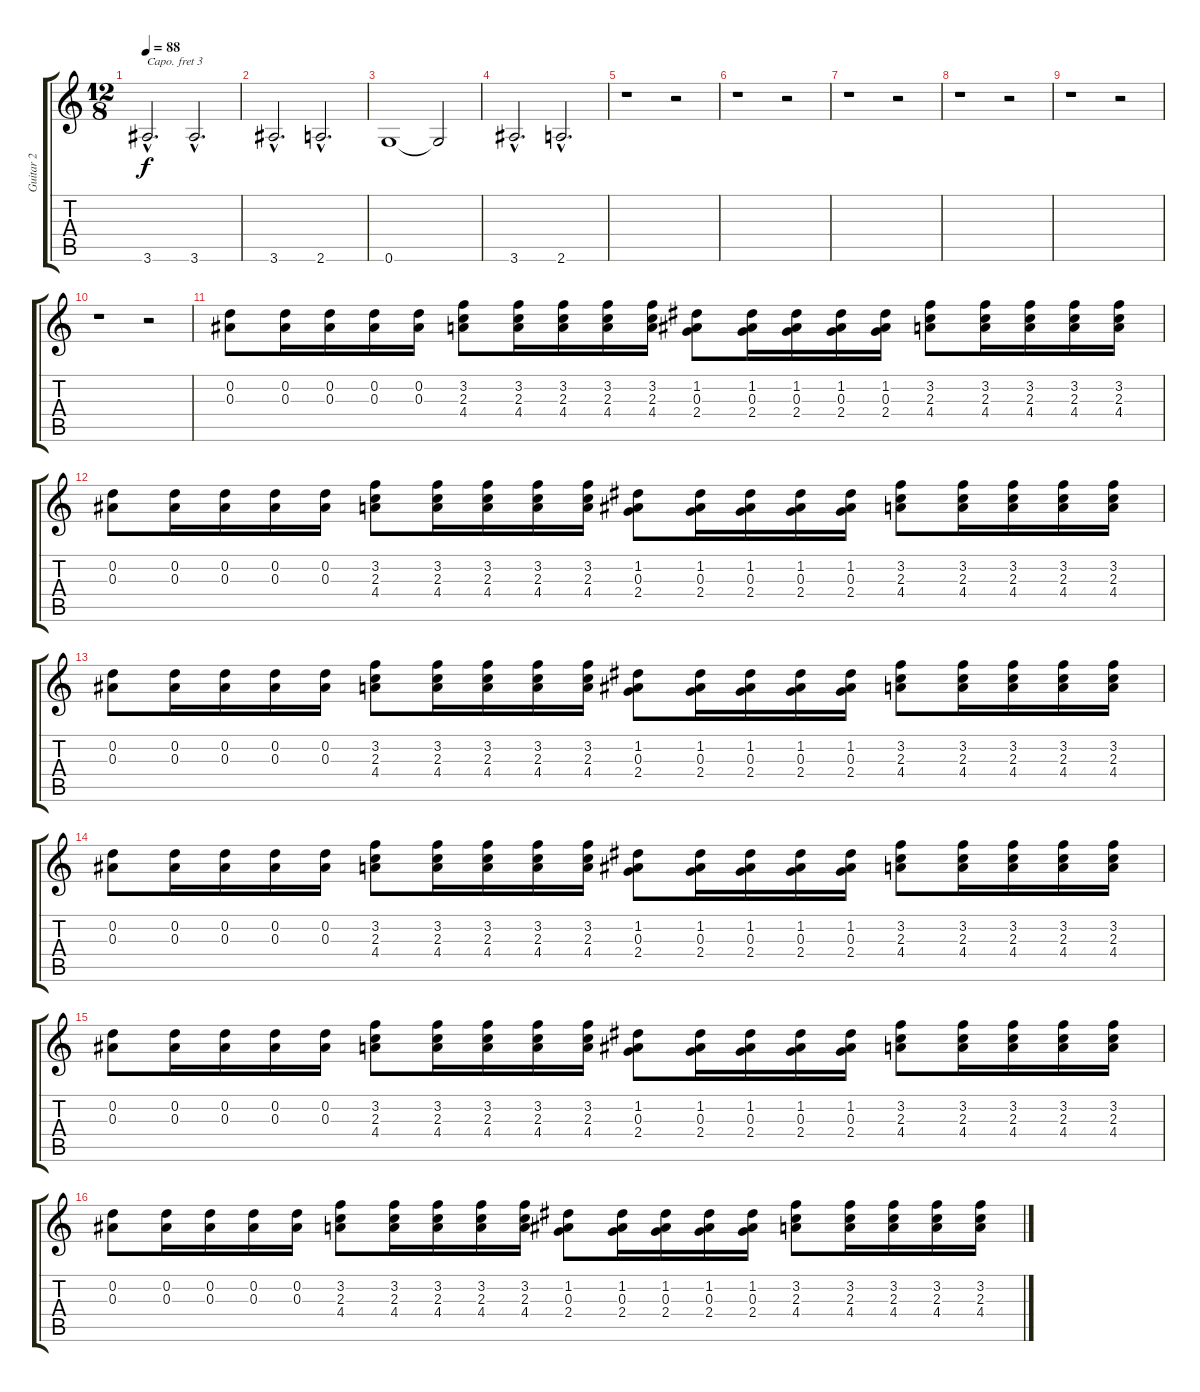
\track ("Guitar 2" "Guitar 2") {instrument acousticguitarnylon}
\staff {score tabs}
\capo 3
\tuning (E4 B3 G3 D3 A2 E2) {hide}
\ts (12 8)
\tempo 88
\clef g2
\ks c
3.6{hac}.2{d dy f} 3.6{hac}.2{d} |
3.6{hac}.2{d} 2.6{hac}.2{d} |
0.6.1 0.6{t}.2 |
3.6{hac}.2{d} 2.6{hac}.2{d} |
r.1 r.2 |
r.1 r.2 |
r.1 r.2 |
r.1 r.2 |
r.1 r.2 |
r.1 r.2 |
(0.2 0.3).8 (0.2 0.3).16 (0.2 0.3).16 (0.2 0.3).16 (0.2 0.3).16 (3.2 2.3 4.4).8 (3.2 2.3 4.4).16 (3.2 2.3 4.4).16 (3.2 2.3 4.4).16 (3.2 2.3 4.4).16 (1.2 0.3 2.4).8 (1.2 0.3 2.4).16 (1.2 0.3 2.4).16 (1.2 0.3 2.4).16 (1.2 0.3 2.4).16 (3.2 2.3 4.4).8 (3.2 2.3 4.4).16 (3.2 2.3 4.4).16 (3.2 2.3 4.4).16 (3.2 2.3 4.4).16 |
(0.2 0.3).8 (0.2 0.3).16 (0.2 0.3).16 (0.2 0.3).16 (0.2 0.3).16 (3.2 2.3 4.4).8 (3.2 2.3 4.4).16 (3.2 2.3 4.4).16 (3.2 2.3 4.4).16 (3.2 2.3 4.4).16 (1.2 0.3 2.4).8 (1.2 0.3 2.4).16 (1.2 0.3 2.4).16 (1.2 0.3 2.4).16 (1.2 0.3 2.4).16 (3.2 2.3 4.4).8 (3.2 2.3 4.4).16 (3.2 2.3 4.4).16 (3.2 2.3 4.4).16 (3.2 2.3 4.4).16 |
(0.2 0.3).8 (0.2 0.3).16 (0.2 0.3).16 (0.2 0.3).16 (0.2 0.3).16 (3.2 2.3 4.4).8 (3.2 2.3 4.4).16 (3.2 2.3 4.4).16 (3.2 2.3 4.4).16 (3.2 2.3 4.4).16 (1.2 0.3 2.4).8 (1.2 0.3 2.4).16 (1.2 0.3 2.4).16 (1.2 0.3 2.4).16 (1.2 0.3 2.4).16 (3.2 2.3 4.4).8 (3.2 2.3 4.4).16 (3.2 2.3 4.4).16 (3.2 2.3 4.4).16 (3.2 2.3 4.4).16 |
(0.2 0.3).8 (0.2 0.3).16 (0.2 0.3).16 (0.2 0.3).16 (0.2 0.3).16 (3.2 2.3 4.4).8 (3.2 2.3 4.4).16 (3.2 2.3 4.4).16 (3.2 2.3 4.4).16 (3.2 2.3 4.4).16 (1.2 0.3 2.4).8 (1.2 0.3 2.4).16 (1.2 0.3 2.4).16 (1.2 0.3 2.4).16 (1.2 0.3 2.4).16 (3.2 2.3 4.4).8 (3.2 2.3 4.4).16 (3.2 2.3 4.4).16 (3.2 2.3 4.4).16 (3.2 2.3 4.4).16 |
(0.2 0.3).8 (0.2 0.3).16 (0.2 0.3).16 (0.2 0.3).16 (0.2 0.3).16 (3.2 2.3 4.4).8 (3.2 2.3 4.4).16 (3.2 2.3 4.4).16 (3.2 2.3 4.4).16 (3.2 2.3 4.4).16 (1.2 0.3 2.4).8 (1.2 0.3 2.4).16 (1.2 0.3 2.4).16 (1.2 0.3 2.4).16 (1.2 0.3 2.4).16 (3.2 2.3 4.4).8 (3.2 2.3 4.4).16 (3.2 2.3 4.4).16 (3.2 2.3 4.4).16 (3.2 2.3 4.4).16 |
(0.2 0.3).8 (0.2 0.3).16 (0.2 0.3).16 (0.2 0.3).16 (0.2 0.3).16 (3.2 2.3 4.4).8 (3.2 2.3 4.4).16 (3.2 2.3 4.4).16 (3.2 2.3 4.4).16 (3.2 2.3 4.4).16 (1.2 0.3 2.4).8 (1.2 0.3 2.4).16 (1.2 0.3 2.4).16 (1.2 0.3 2.4).16 (1.2 0.3 2.4).16 (3.2 2.3 4.4).8 (3.2 2.3 4.4).16 (3.2 2.3 4.4).16 (3.2 2.3 4.4).16 (3.2 2.3 4.4).16
